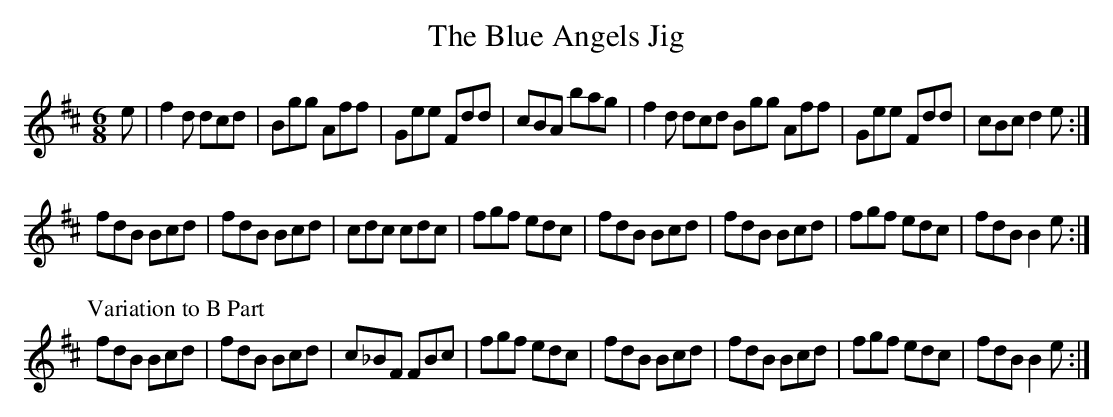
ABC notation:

X:1
T:The Blue Angels Jig
M:6/8
L:1/8
K:Bm
e|f2 d dcd|Bgg Aff|Gee Fdd|cBA bag|\
f2 d dcd Bgg Aff|Gee Fdd|cBc d2 e :|
fdB Bcd|fdB Bcd|cdc cdc|fgf edc|\
fdB Bcd|fdB Bcd|fgf edc|fdB B2 e :|
P:Variation to B Part
fdB Bcd|fdB Bcd|c_BF FBc|fgf edc |\
fdB Bcd|fdB Bcd|fgf edc|fdB B2 e :|
